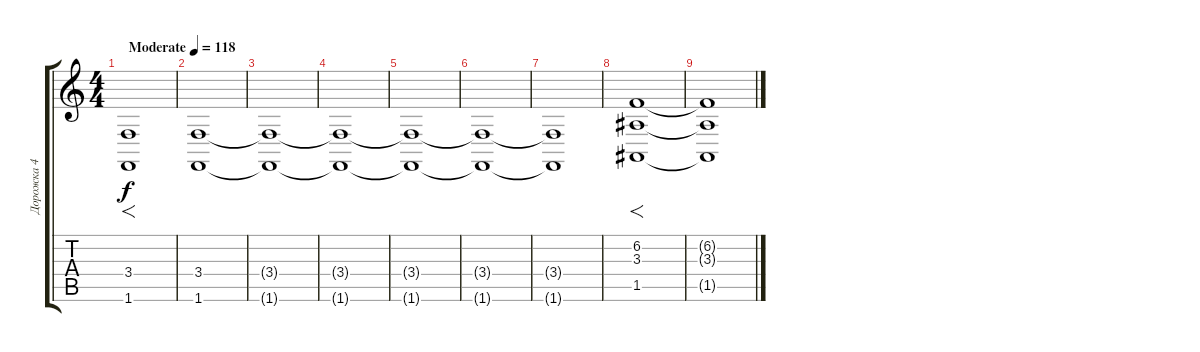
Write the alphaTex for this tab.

\track ("Дорожка 4" "Дорожка 4") {instrument tremolostrings}
\staff {score tabs}
\tuning (E4 B3 G3 D3 A2 E2) {hide}
\ts (4 4)
\tempo (118 "Moderate")
\clef g2
\ks c
(3.4 1.6).1{f dy f instrument tremolostrings} |
(3.4 1.6).1 |
(3.4{t} 1.6{t}).1 |
(3.4{t} 1.6{t}).1 |
(3.4{t} 1.6{t}).1 |
(3.4{t} 1.6{t}).1 |
(3.4{t} 1.6{t}).1 |
(6.2 3.3 1.5).1{f} |
(6.2{t} 3.3{t} 1.5{t}).1
